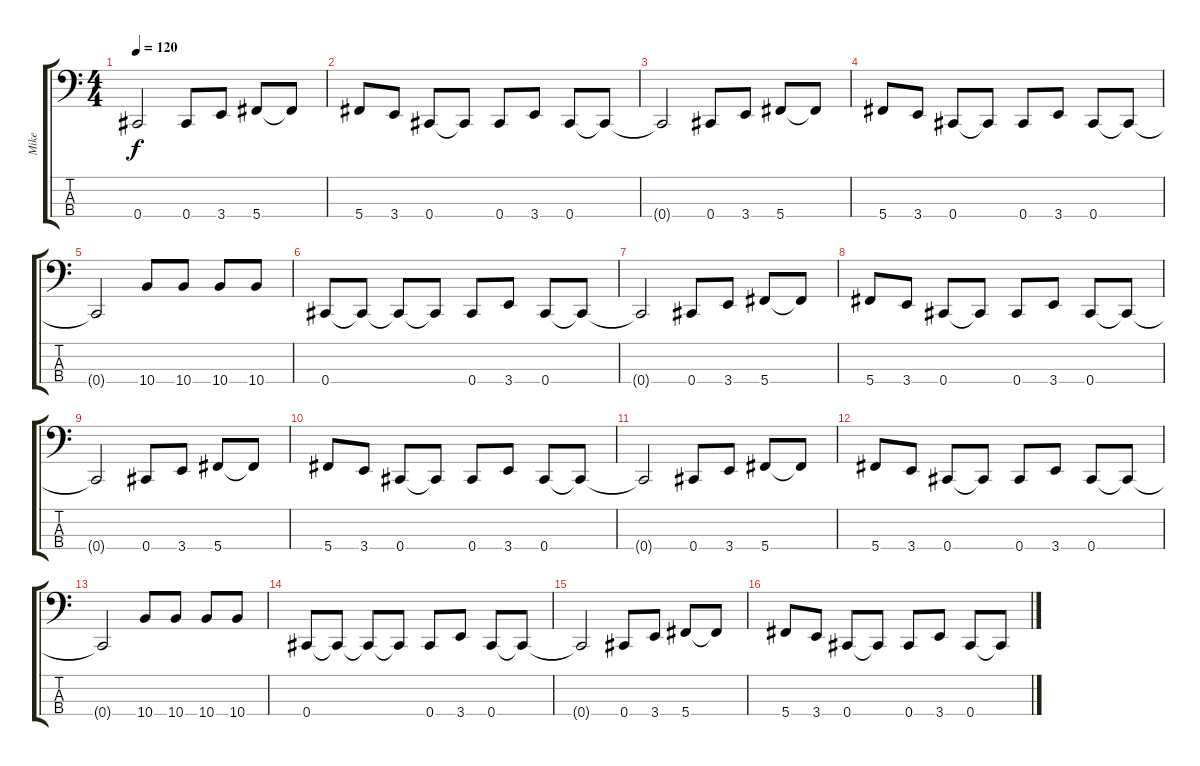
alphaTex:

\track ("Mike" "Mike") {instrument electricbassfinger}
\staff {score tabs}
\tuning (F2 C2 G1 Db1) {hide}
\ts (4 4)
\tempo 120
\clef f4
\ks c
0.4{t}.2{dy f} 0.4.8 3.4.8 5.4.8 5.4{t}.8 |
5.4.8 3.4.8 0.4.8 0.4{t}.8 0.4.8 3.4.8 0.4.8 0.4{t}.8 |
0.4{t}.2 0.4.8 3.4.8 5.4.8 5.4{t}.8 |
5.4.8 3.4.8 0.4.8 0.4{t}.8 0.4.8 3.4.8 0.4.8 0.4{t}.8 |
0.4{t}.2 10.4.8 10.4.8 10.4.8 10.4.8 |
0.4.8 0.4{t}.8 0.4{t}.8 0.4{t}.8 0.4.8 3.4.8 0.4.8 0.4{t}.8 |
0.4{t}.2 0.4.8 3.4.8 5.4.8 5.4{t}.8 |
5.4.8 3.4.8 0.4.8 0.4{t}.8 0.4.8 3.4.8 0.4.8 0.4{t}.8 |
0.4{t}.2 0.4.8 3.4.8 5.4.8 5.4{t}.8 |
5.4.8 3.4.8 0.4.8 0.4{t}.8 0.4.8 3.4.8 0.4.8 0.4{t}.8 |
0.4{t}.2 0.4.8 3.4.8 5.4.8 5.4{t}.8 |
5.4.8 3.4.8 0.4.8 0.4{t}.8 0.4.8 3.4.8 0.4.8 0.4{t}.8 |
0.4{t}.2 10.4.8 10.4.8 10.4.8 10.4.8 |
0.4.8 0.4{t}.8 0.4{t}.8 0.4{t}.8 0.4.8 3.4.8 0.4.8 0.4{t}.8 |
0.4{t}.2 0.4.8 3.4.8 5.4.8 5.4{t}.8 |
5.4.8 3.4.8 0.4.8 0.4{t}.8 0.4.8 3.4.8 0.4.8 0.4{t}.8
